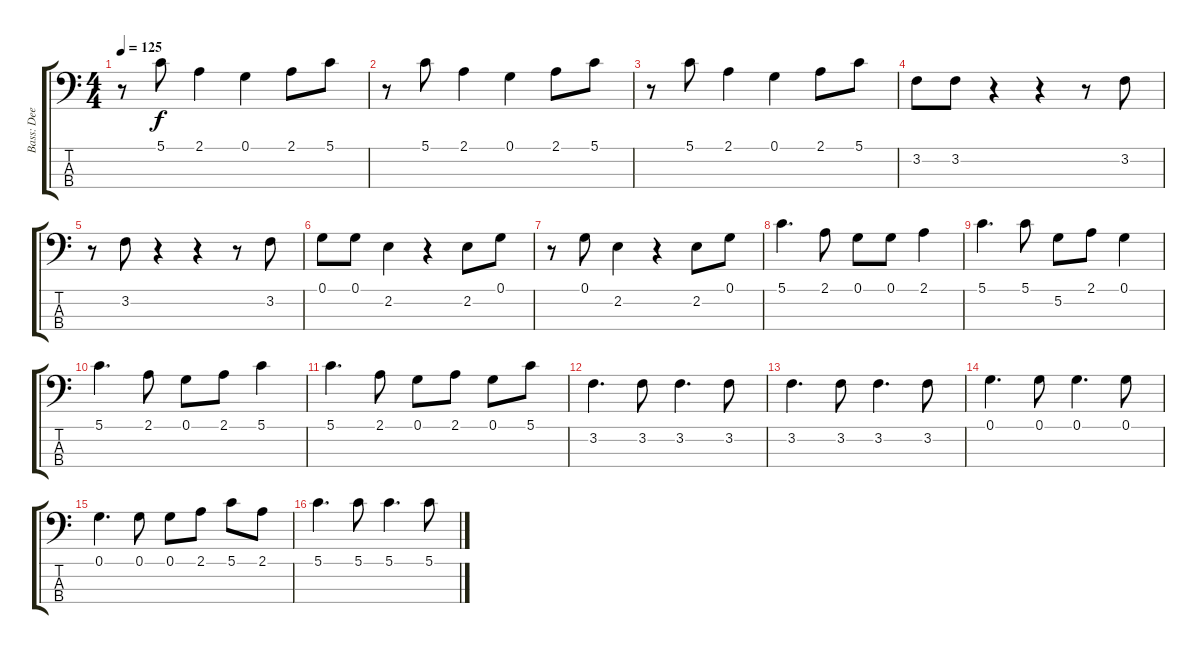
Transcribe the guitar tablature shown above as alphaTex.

\track ("Bass: Dee Murray" "Bass: Dee ") {instrument electricbasspick}
\staff {score tabs}
\tuning (G2 D2 A1 E1) {hide}
\ts (4 4)
\tempo 125
\clef f4
\ks c
r.8{dy f} 5.1.8 2.1.4 0.1.4 2.1.8 5.1.8 |
r.8 5.1.8 2.1.4 0.1.4 2.1.8 5.1.8 |
r.8 5.1.8 2.1.4 0.1.4 2.1.8 5.1.8 |
3.2.8 3.2.8 r.4 r.4 r.8 3.2.8 |
r.8 3.2.8 r.4 r.4 r.8 3.2.8 |
0.1.8 0.1.8 2.2.4 r.4 2.2.8 0.1.8 |
r.8 0.1.8 2.2.4 r.4 2.2.8 0.1.8 |
5.1.4{d} 2.1.8 0.1.8 0.1.8 2.1.4 |
5.1.4{d} 5.1.8 5.2.8 2.1.8 0.1.4 |
5.1.4{d} 2.1.8 0.1.8 2.1.8 5.1.4 |
5.1.4{d} 2.1.8 0.1.8 2.1.8 0.1.8 5.1.8 |
3.2.4{d} 3.2.8 3.2.4{d} 3.2.8 |
3.2.4{d} 3.2.8 3.2.4{d} 3.2.8 |
0.1.4{d} 0.1.8 0.1.4{d} 0.1.8 |
0.1.4{d} 0.1.8 0.1.8 2.1.8 5.1.8 2.1.8 |
5.1.4{d} 5.1.8 5.1.4{d} 5.1.8
